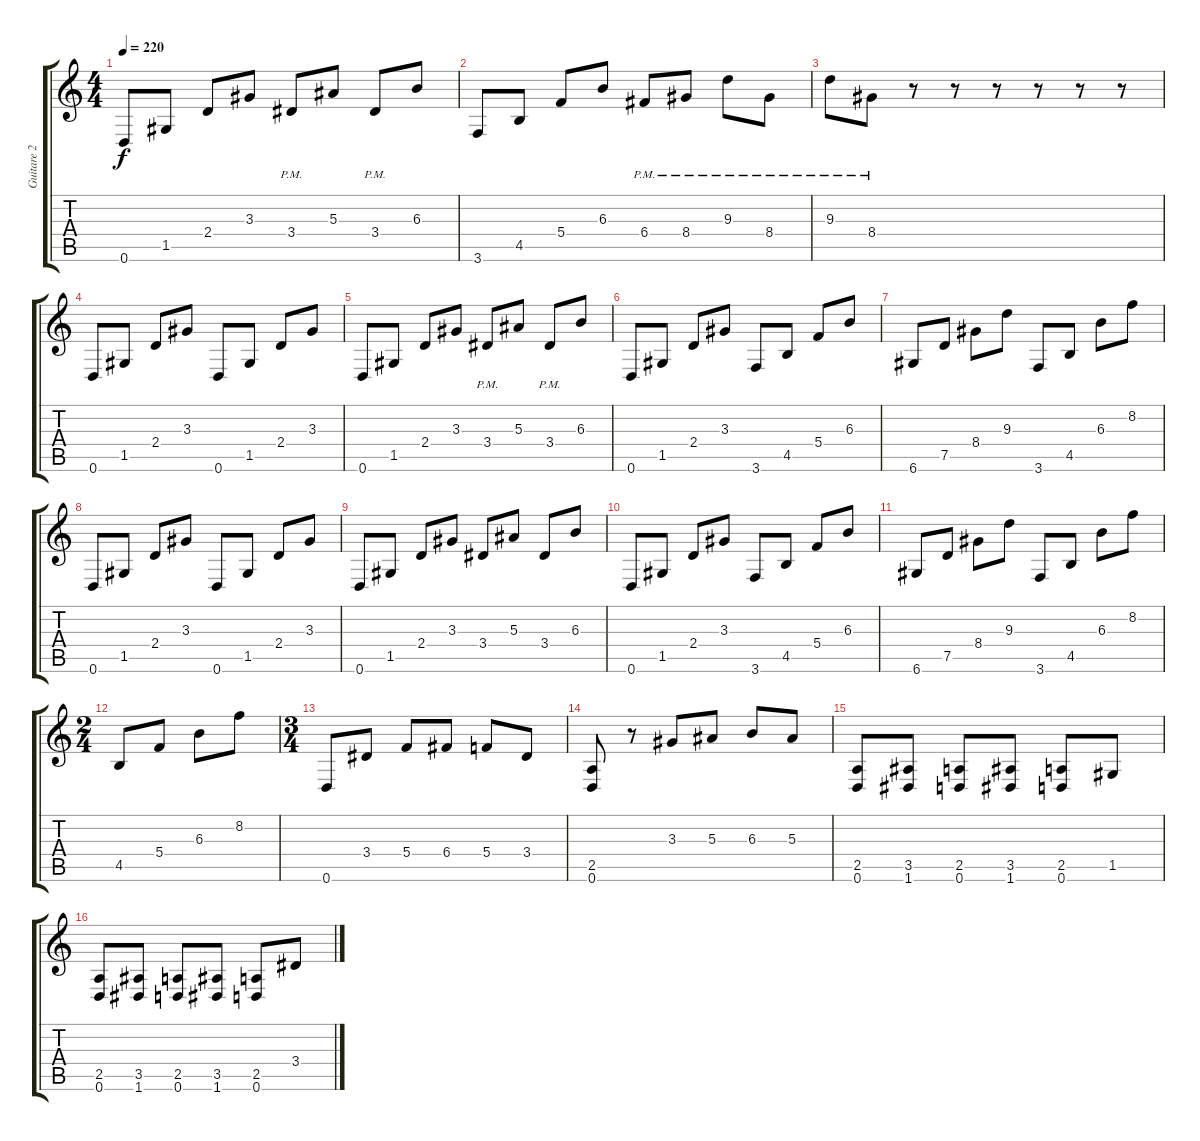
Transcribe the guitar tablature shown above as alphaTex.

\track ("Guitare 2" "Guitare 2") {instrument distortionguitar}
\staff {score tabs}
\tuning (D4 A3 F3 C3 G2 D2) {hide}
\ts (4 4)
\tempo 220
\clef g2
\ks c
0.6.8{dy f} 1.5.8 2.4.8 3.3.8 3.4{pm}.8 5.3.8 3.4{pm}.8 6.3.8 |
3.6.8 4.5.8 5.4.8 6.3.8 6.4{pm}.8 8.4{pm}.8 9.3{pm}.8 8.4{pm}.8 |
9.3{pm}.8 8.4{pm}.8 r.8 r.8 r.8 r.8 r.8 r.8 |
0.6.8 1.5.8 2.4.8 3.3.8 0.6.8 1.5.8 2.4.8 3.3.8 |
0.6.8 1.5.8 2.4.8 3.3.8 3.4{pm}.8 5.3.8 3.4{pm}.8 6.3.8 |
0.6.8 1.5.8 2.4.8 3.3.8 3.6.8 4.5.8 5.4.8 6.3.8 |
6.6.8 7.5.8 8.4.8 9.3.8 3.6.8 4.5.8 6.3.8 8.2.8 |
0.6.8 1.5.8 2.4.8 3.3.8 0.6.8 1.5.8 2.4.8 3.3.8 |
0.6.8 1.5.8 2.4.8 3.3.8 3.4.8 5.3.8 3.4.8 6.3.8 |
0.6.8 1.5.8 2.4.8 3.3.8 3.6.8 4.5.8 5.4.8 6.3.8 |
6.6.8 7.5.8 8.4.8 9.3.8 3.6.8 4.5.8 6.3.8 8.2.8 |
\ts (2 4)
4.5.8 5.4.8 6.3.8 8.2.8 |
\ts (3 4)
0.6.8 3.4.8 5.4.8 6.4.8 5.4.8 3.4.8 |
(2.5 0.6).8 r.8 3.3.8 5.3.8 6.3.8 5.3.8 |
(2.5 0.6).8 (3.5 1.6).8 (2.5 0.6).8 (3.5 1.6).8 (2.5 0.6).8 1.5.8 |
(2.5 0.6).8 (3.5 1.6).8 (2.5 0.6).8 (3.5 1.6).8 (2.5 0.6).8 3.4.8
